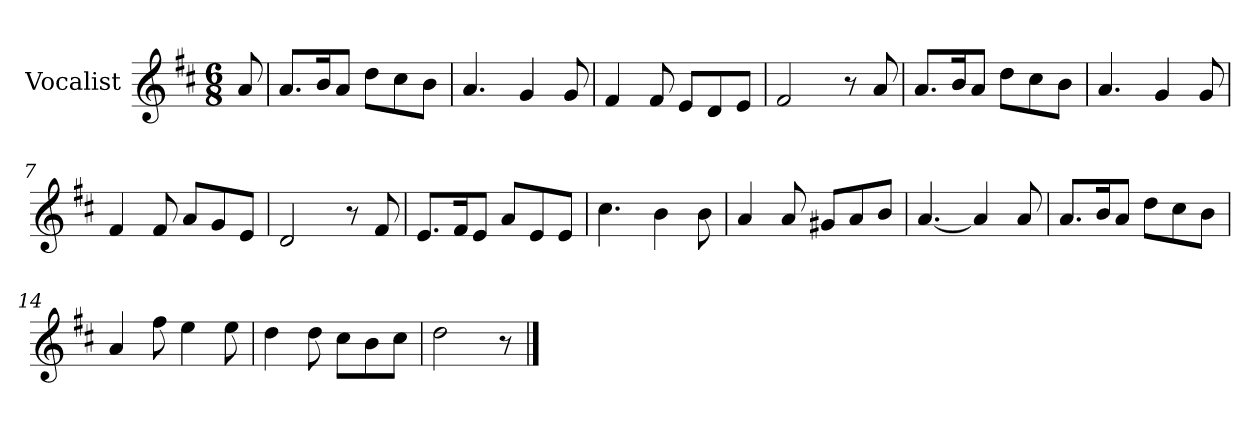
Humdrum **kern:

**kern
*part1
*staff1
*I"Vocalist
*k[f#c#]
*D:
*M6/8
=
8a
=1
8.aL
16bK
8aJ
8ddL
8cc#
8bJ
=2
4.a
4g
8g
=3
4f#
8f#
8eL
8d
8eJ
=4
2f#
8r
8a
=5
8.aL
16bK
8aJ
8ddL
8cc#
8bJ
=6
4.a
4g
8g
=7
4f#
8f#
8aL
8g
8eJ
=8
2d
8r
8f#
=9
8.eL
16f#K
8eJ
8aL
8e
8eJ
=10
4.cc#
4b
8b
=11
4a
8a
8g#XL
8a
8bJ
=12
[4.a
4a]
8a
=13
8.aL
16bK
8aJ
8ddL
8cc#
8bJ
=14
4a
8ff#
4ee
8ee
=15
4dd
8dd
8cc#L
8b
8cc#J
=16
2dd
8r
==
*-
